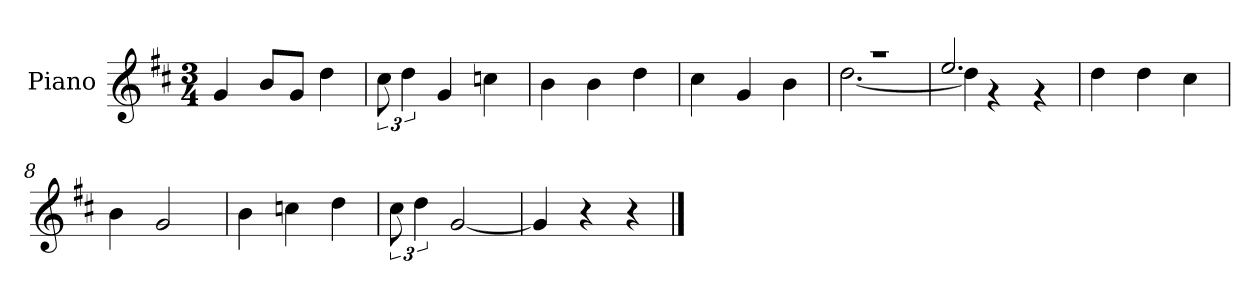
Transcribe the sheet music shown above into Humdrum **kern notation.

**kern
*part1
*staff1
*I"Piano
*I'P-no
*clefG2
*k[f#c#]
*M3/4
*MM184
=1
4g/
8b/L
8g/J
4dd\
=2
12cc#\
6dd\
4g/
4ccn\
=3
4b\
4b\
4dd\
=4
4cc#\
4g/
4b\
=5
*^
2.r	[2.dd\
=6	=6
2.ee/	4dd\]
.	4r
.	4r
*v	*v
=7
4dd\
4dd\
4cc#\
=8
4b\
2g/
=9
4b\
4ccn\
4dd\
=10
12cc#\
6dd\
[2g/
!!LO:LB:g=z
=11
4g/]
4r
4r
==
*-
